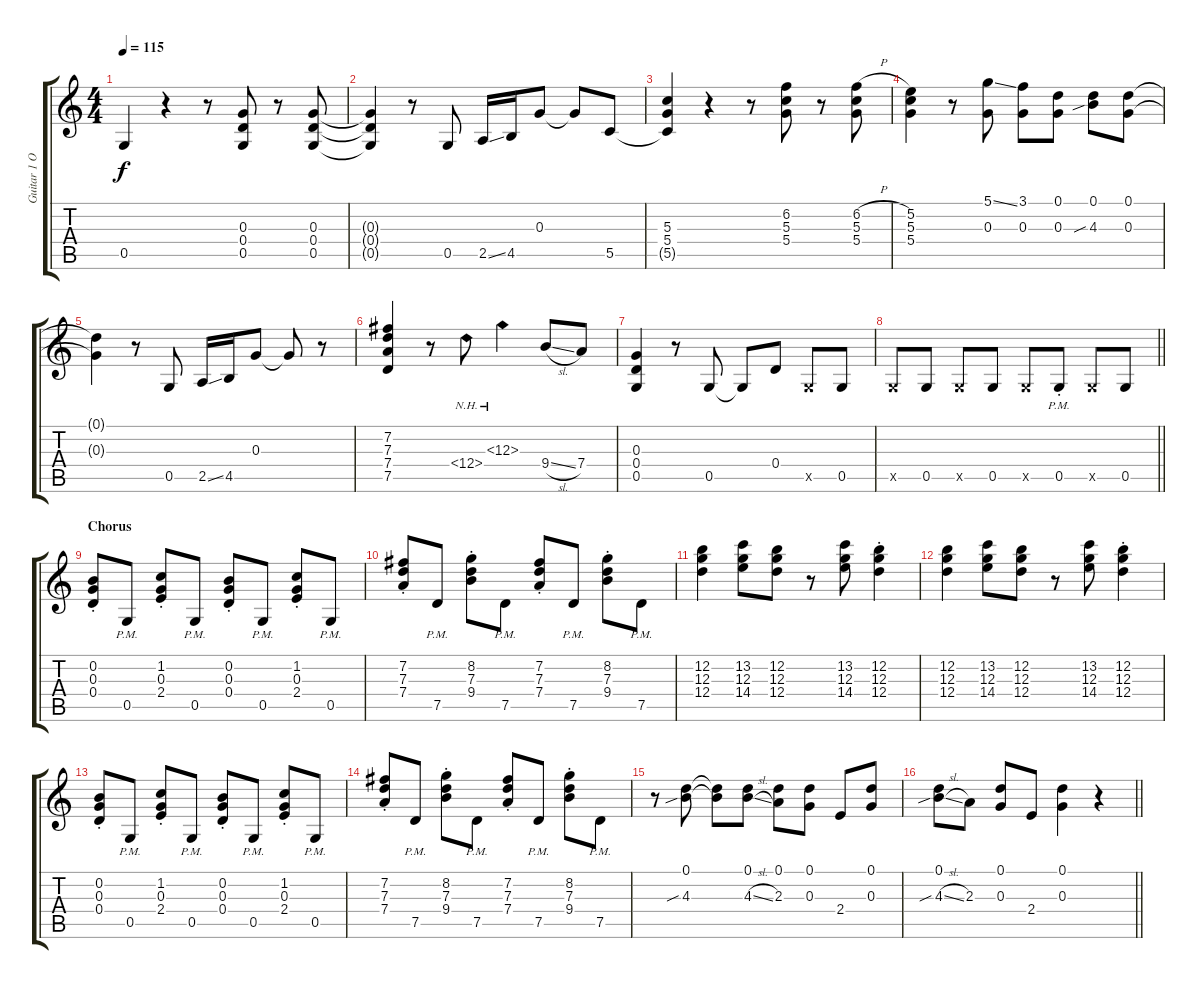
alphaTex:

\track ("Guitar 1 Open-G" "Guitar 1 O") {instrument overdrivenguitar}
\staff {score tabs}
\tuning (D4 B3 G3 D3 G2 D2) {hide}
\ts (4 4)
\tempo 115
\clef g2
\ks c
0.5{t}.4{dy f} r.4 r.8 (0.3 0.4 0.5).8 r.8 (0.3 0.4 0.5).8 |
(0.3{t} 0.4{t} 0.5{t}).4 r.8 0.5.8 2.5{ss}.16 4.5.16 0.3.8 0.3{t}.8 5.5.8 |
(5.3 5.4 5.5{t}).4 r.4 r.8 (6.2 5.3 5.4).8 r.8 (6.2{h} 5.3 5.4).8 |
(5.2 5.3 5.4).4 r.8 (5.1{ss} 0.3).8 (3.1 0.3).8 (0.1 0.3).8 (0.1 4.3{sib}).8 (0.1 0.3).8 |
(0.1{t} 0.3{t}).4 r.8 0.5.8 2.5{ss}.16 4.5.16 0.3.8 0.3{t}.8 r.8 |
(7.2 7.3 7.4 7.5).4 r.8 12.4{nh}.8 12.3{nh}.4 9.4{sl}.8 7.4.8 |
(0.3 0.4 0.5).4 r.8 0.5.8 0.5{t}.8 0.4.8 0.5{x}.8 0.5.8 |
\barLineRight lightlight
0.5{x}.8 0.5.8 0.5{x}.8 0.5.8 0.5{x}.8 0.5{pm st}.8 0.5{x}.8 0.5.8 |
\section ("" "Chorus")
(0.2{st} 0.3{st} 0.4{st}).8 0.5{pm}.8 (1.2{st} 0.3{st} 2.4{st}).8 0.5{pm}.8 (0.2{st} 0.3{st} 0.4{st}).8 0.5{pm}.8 (1.2{st} 0.3{st} 2.4{st}).8 0.5{pm}.8 |
(7.2{st} 7.3{st} 7.4{st}).8 7.5{pm}.8 (8.2{st} 7.3{st} 9.4{st}).8 7.5{pm}.8 (7.2{st} 7.3{st} 7.4{st}).8 7.5{pm}.8 (8.2{st} 7.3{st} 9.4{st}).8 7.5{pm}.8 |
(12.2 12.3 12.4).4 (13.2 12.3 14.4).8 (12.2 12.3 12.4).8 r.8 (13.2 12.3 14.4).8 (12.2{st} 12.3{st} 12.4{st}).4 |
(12.2 12.3 12.4).4 (13.2 12.3 14.4).8 (12.2 12.3 12.4).8 r.8 (13.2 12.3 14.4).8 (12.2{st} 12.3{st} 12.4{st}).4 |
(0.2{st} 0.3{st} 0.4{st}).8 0.5{pm}.8 (1.2{st} 0.3{st} 2.4{st}).8 0.5{pm}.8 (0.2{st} 0.3{st} 0.4{st}).8 0.5{pm}.8 (1.2{st} 0.3{st} 2.4{st}).8 0.5{pm}.8 |
(7.2{st} 7.3{st} 7.4{st}).8 7.5{pm}.8 (8.2{st} 7.3{st} 9.4{st}).8 7.5{pm}.8 (7.2{st} 7.3{st} 7.4{st}).8 7.5{pm}.8 (8.2{st} 7.3{st} 9.4{st}).8 7.5{pm}.8 |
r.8 (0.1 4.3{sib}).8 (0.1{t} 4.3{t}).8 (0.1 4.3{sl}).8 (0.1 2.3).8 (0.1 0.3).8 2.4.8 (0.1 0.3).8 |
\barLineRight lightlight
(0.1 4.3{sib sl}).8 2.3.8 (0.1 0.3).8 2.4.8 (0.1 0.3).4 r.4
